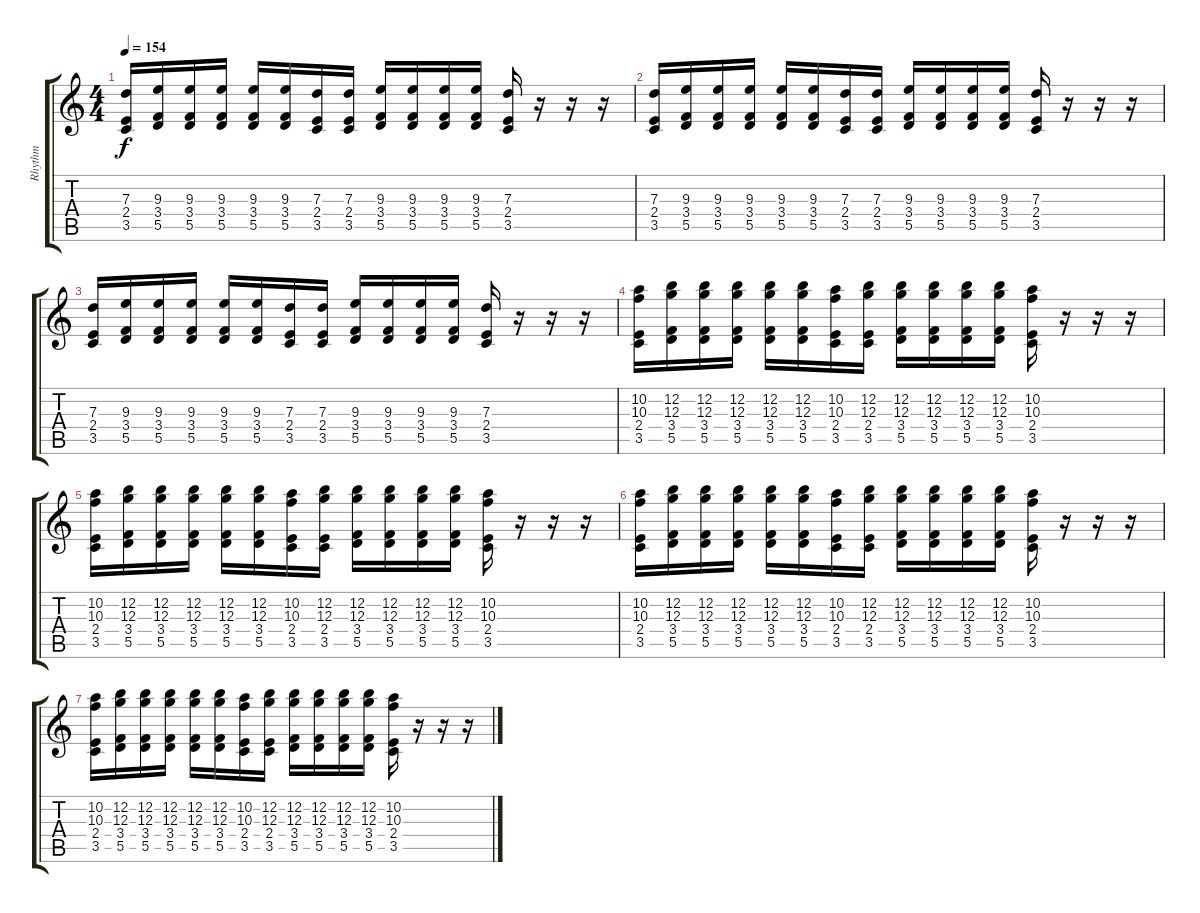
\track ("Rhythm" "Rhythm") {instrument electricguitarjazz}
\staff {score tabs}
\tuning (E4 B3 G3 D3 A2 E2) {hide}
\ts (4 4)
\tempo 154
\clef g2
\ks c
(7.3 2.4 3.5).16{dy f instrument distortionguitar} (9.3 3.4 5.5).16 (9.3 3.4 5.5).16 (9.3 3.4 5.5).16 (9.3 3.4 5.5).16 (9.3 3.4 5.5).16 (7.3 2.4 3.5).16 (7.3 2.4 3.5).16 (9.3 3.4 5.5).16 (9.3 3.4 5.5).16 (9.3 3.4 5.5).16 (9.3 3.4 5.5).16 (7.3 2.4 3.5).16 r.16 r.16 r.16 |
(7.3 2.4 3.5).16{instrument distortionguitar} (9.3 3.4 5.5).16 (9.3 3.4 5.5).16 (9.3 3.4 5.5).16 (9.3 3.4 5.5).16 (9.3 3.4 5.5).16 (7.3 2.4 3.5).16 (7.3 2.4 3.5).16 (9.3 3.4 5.5).16 (9.3 3.4 5.5).16 (9.3 3.4 5.5).16 (9.3 3.4 5.5).16 (7.3 2.4 3.5).16 r.16 r.16 r.16 |
(7.3 2.4 3.5).16{instrument distortionguitar} (9.3 3.4 5.5).16 (9.3 3.4 5.5).16 (9.3 3.4 5.5).16 (9.3 3.4 5.5).16 (9.3 3.4 5.5).16 (7.3 2.4 3.5).16 (7.3 2.4 3.5).16 (9.3 3.4 5.5).16 (9.3 3.4 5.5).16 (9.3 3.4 5.5).16 (9.3 3.4 5.5).16 (7.3 2.4 3.5).16 r.16 r.16 r.16 |
(10.2 10.3 2.4 3.5).16{instrument distortionguitar} (12.2 12.3 3.4 5.5).16 (12.2 12.3 3.4 5.5).16 (12.2 12.3 3.4 5.5).16 (12.2 12.3 3.4 5.5).16 (12.2 12.3 3.4 5.5).16 (10.2 10.3 2.4 3.5).16 (12.2 12.3 2.4 3.5).16 (12.2 12.3 3.4 5.5).16 (12.2 12.3 3.4 5.5).16 (12.2 12.3 3.4 5.5).16 (12.2 12.3 3.4 5.5).16 (10.2 10.3 2.4 3.5).16 r.16 r.16 r.16 |
(10.2 10.3 2.4 3.5).16{instrument distortionguitar} (12.2 12.3 3.4 5.5).16 (12.2 12.3 3.4 5.5).16 (12.2 12.3 3.4 5.5).16 (12.2 12.3 3.4 5.5).16 (12.2 12.3 3.4 5.5).16 (10.2 10.3 2.4 3.5).16 (12.2 12.3 2.4 3.5).16 (12.2 12.3 3.4 5.5).16 (12.2 12.3 3.4 5.5).16 (12.2 12.3 3.4 5.5).16 (12.2 12.3 3.4 5.5).16 (10.2 10.3 2.4 3.5).16 r.16 r.16 r.16 |
(10.2 10.3 2.4 3.5).16{instrument distortionguitar} (12.2 12.3 3.4 5.5).16 (12.2 12.3 3.4 5.5).16 (12.2 12.3 3.4 5.5).16 (12.2 12.3 3.4 5.5).16 (12.2 12.3 3.4 5.5).16 (10.2 10.3 2.4 3.5).16 (12.2 12.3 2.4 3.5).16 (12.2 12.3 3.4 5.5).16 (12.2 12.3 3.4 5.5).16 (12.2 12.3 3.4 5.5).16 (12.2 12.3 3.4 5.5).16 (10.2 10.3 2.4 3.5).16 r.16 r.16 r.16 |
(10.2 10.3 2.4 3.5).16{instrument distortionguitar} (12.2 12.3 3.4 5.5).16 (12.2 12.3 3.4 5.5).16 (12.2 12.3 3.4 5.5).16 (12.2 12.3 3.4 5.5).16 (12.2 12.3 3.4 5.5).16 (10.2 10.3 2.4 3.5).16 (12.2 12.3 2.4 3.5).16 (12.2 12.3 3.4 5.5).16 (12.2 12.3 3.4 5.5).16 (12.2 12.3 3.4 5.5).16 (12.2 12.3 3.4 5.5).16 (10.2 10.3 2.4 3.5).16 r.16 r.16 r.16
